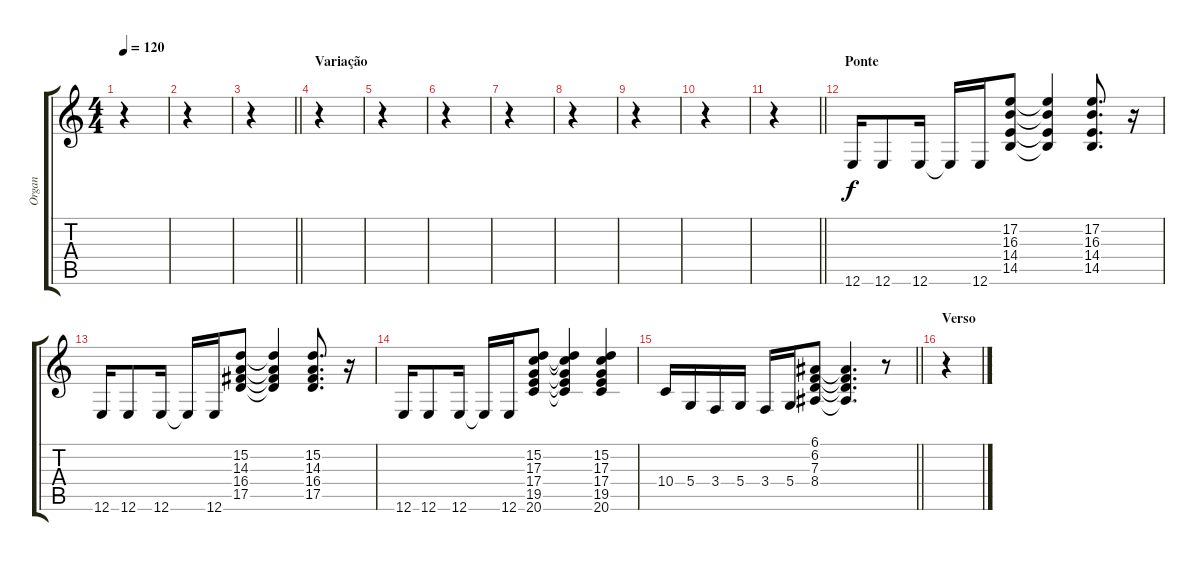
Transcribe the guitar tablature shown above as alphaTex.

\track ("Organ" "Organ") {instrument churchorgan}
\staff {score tabs}
\tuning (E4 B3 G3 D3 A2 E2) {hide}
\ts (4 4)
\tempo 120
\clef g2
\ks c
r.4{dy f} |
r.4 |
\barLineRight lightlight
r.4 |
\section ("" "Variação")
r.4 |
r.4 |
r.4 |
r.4 |
r.4 |
r.4 |
r.4 |
\barLineRight lightlight
r.4 |
\section ("" "Ponte")
12.6.16 12.6.8 12.6.16 12.6{t}.16 12.6.16 (17.2 16.3 14.4 14.5).8 (17.2{t} 16.3{t} 14.4{t} 14.5{t}).4 (17.2 16.3 14.4 14.5).8{d} r.16 |
12.6.16 12.6.8 12.6.16 12.6{t}.16 12.6.16 (15.2 14.3 16.4 17.5).8 (15.2{t} 14.3{t} 16.4{t} 17.5{t}).4 (15.2 14.3 16.4 17.5).8{d} r.16 |
12.6.16 12.6.8 12.6.16 12.6{t}.16 12.6.16 (15.2 17.3 17.4 19.5 20.6).8 (15.2{t} 17.3{t} 17.4{t} 19.5{t} 20.6{t}).4 (15.2 17.3 17.4 19.5 20.6).4 |
\barLineRight lightlight
10.4.16 5.4.16 3.4.16 5.4.16 3.4.16 5.4.16 (6.1 6.2 7.3 8.4).8 (6.1{t} 6.2{t} 7.3{t} 8.4{t}).4{d} r.8 |
\section ("" "Verso")
r.4
